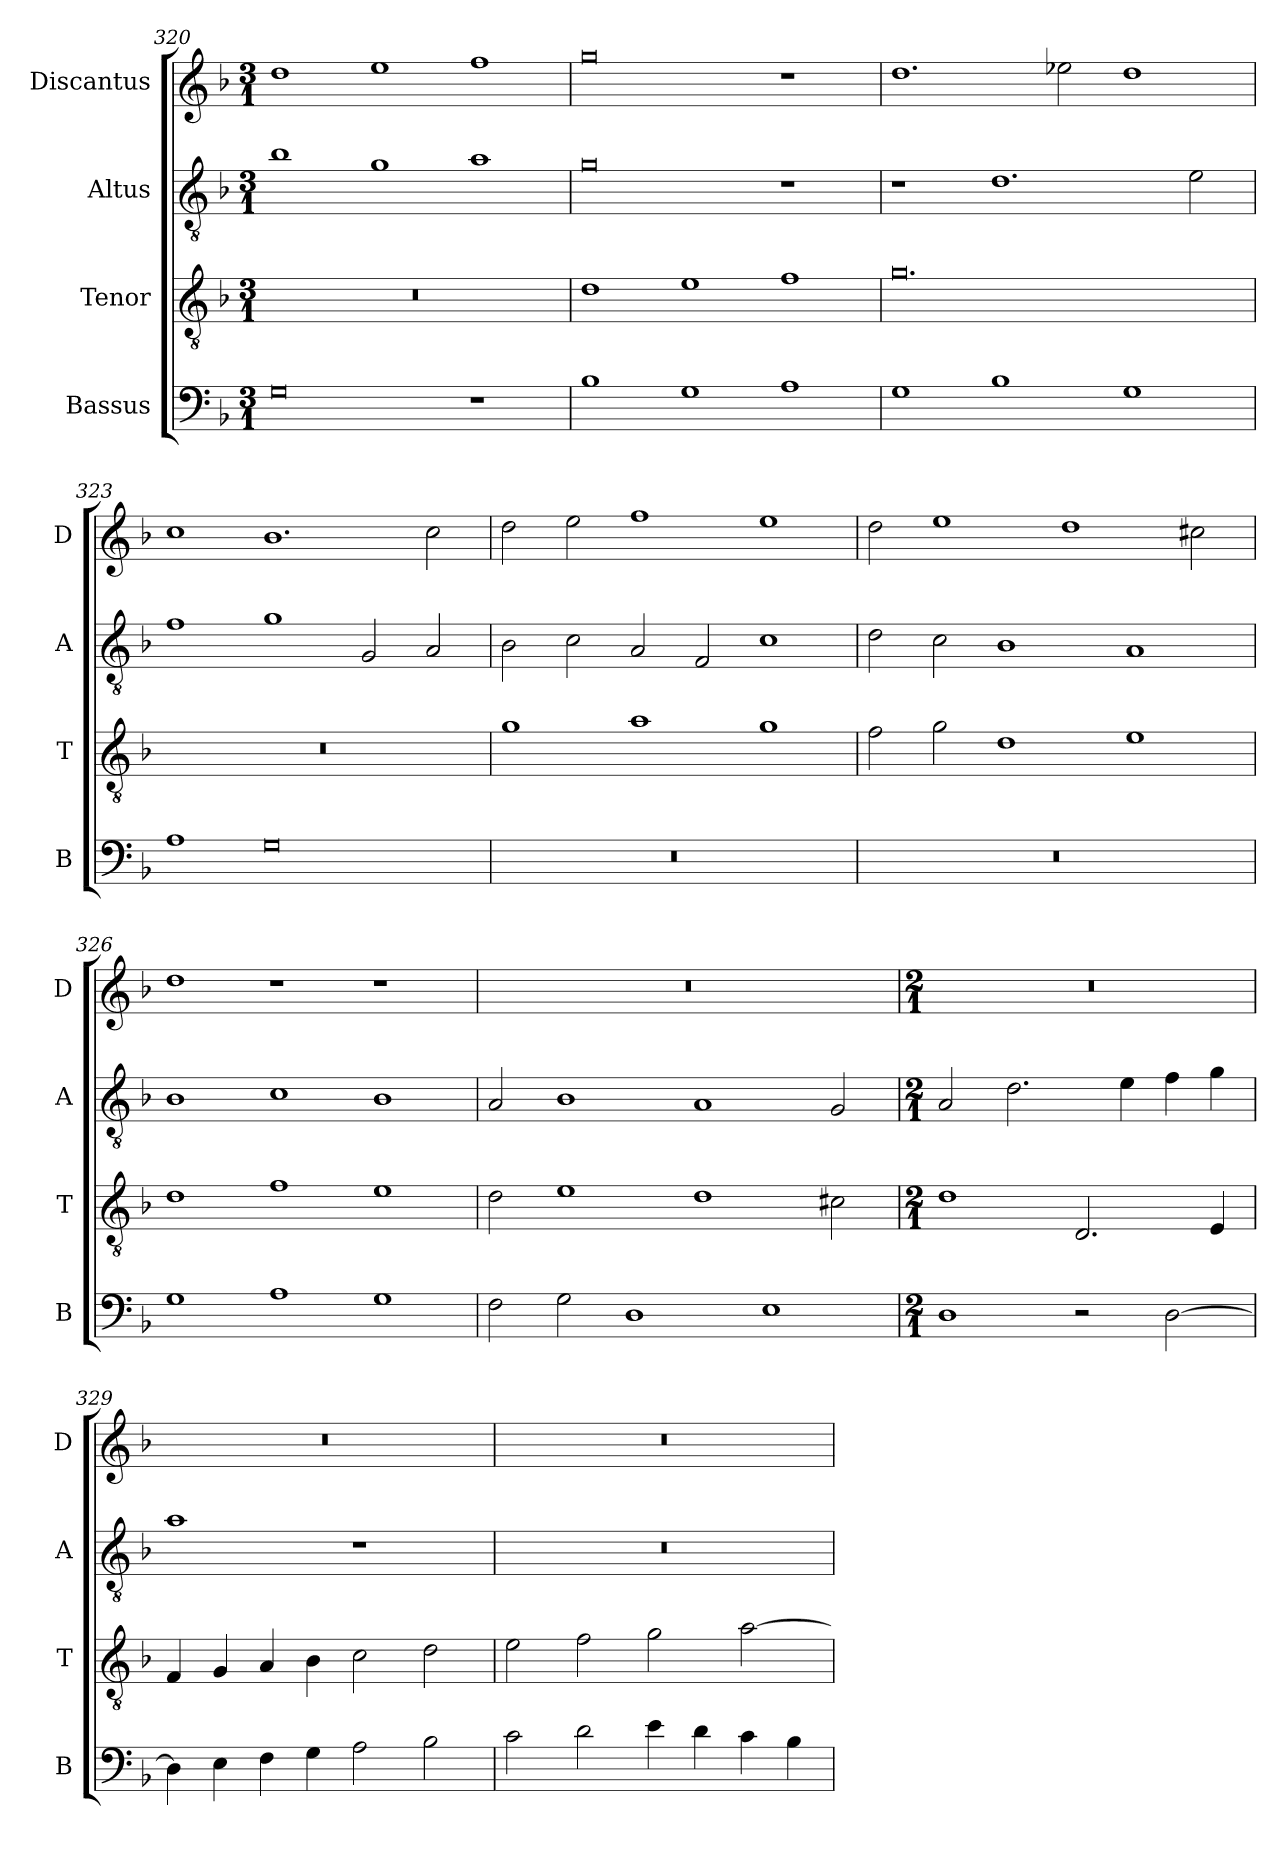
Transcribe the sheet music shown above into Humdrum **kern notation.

**kern	**kern	**kern	**kern
*part4	*part3	*part2	*part1
*staff4	*staff3	*staff2	*staff1
*I"Bassus	*I"Tenor	*I"Altus	*I"Discantus
*I'B	*I'T	*I'A	*I'D
*clefF4	*clefGv2	*clefGv2	*clefG2
*k[b-]	*k[b-]	*k[b-]	*k[b-]
*M3/1	*M3/1	*M3/1	*M3/1
=320	=320	=320	=320
0G	0.r	1b-	1dd
.	.	1g	1ee
1r	.	1a	1ff
=321	=321	=321	=321
1B-	1d	0g	0gg
1G	1e	.	.
1A	1f	1r	1r
=322	=322	=322	=322
1G	0.g	1r	1.dd
1B-	.	1.d	.
.	.	.	2ee-X\
1G	.	.	1dd
.	.	2e\	.
=323	=323	=323	=323
1A	0.r	1f	1cc
0G	.	1g	1.b-
.	.	2G/	.
.	.	2A/	2cc\
=324	=324	=324	=324
0.r	1g	2B-\	2dd\
.	.	2c\	2ee\
.	1a	2A/	1ff
.	.	2F/	.
.	1g	1c	1ee
=325	=325	=325	=325
0.r	2f\	2d\	2dd\
.	2g\	2c\	1ee
.	1d	1B-	.
.	.	.	1dd
.	1e	1A	.
.	.	.	2cc#X\
=326	=326	=326	=326
1G	1d	1B-	1dd
1A	1f	1c	1r
1G	1e	1B-	1r
=327	=327	=327	=327
2F\	2d\	2A/	0.r
2G\	1e	1B-	.
1D	.	.	.
.	1d	1A	.
1E	.	.	.
.	2c#X\	2G/	.
=328	=328	=328	=328
*M2/1	*M2/1	*M2/1	*M2/1
1D	1d	2A/	0r
.	.	2.d\	.
2r	2.D/	.	.
.	.	4e\	.
[2D\	.	4f\	.
.	4E/	4g\	.
=329	=329	=329	=329
4D\]	4F/	1a	0r
4E\	4G/	.	.
4F\	4A/	.	.
4G\	4B-\	.	.
2A\	2c\	1r	.
2B-\	2d\	.	.
=330	=330	=330	=330
2c\	2e\	0r	0r
2d\	2f\	.	.
4e\	2g\	.	.
4d\	.	.	.
4c\	[2a\	.	.
4B-\	.	.	.
=	=	=	=
*-	*-	*-	*-
